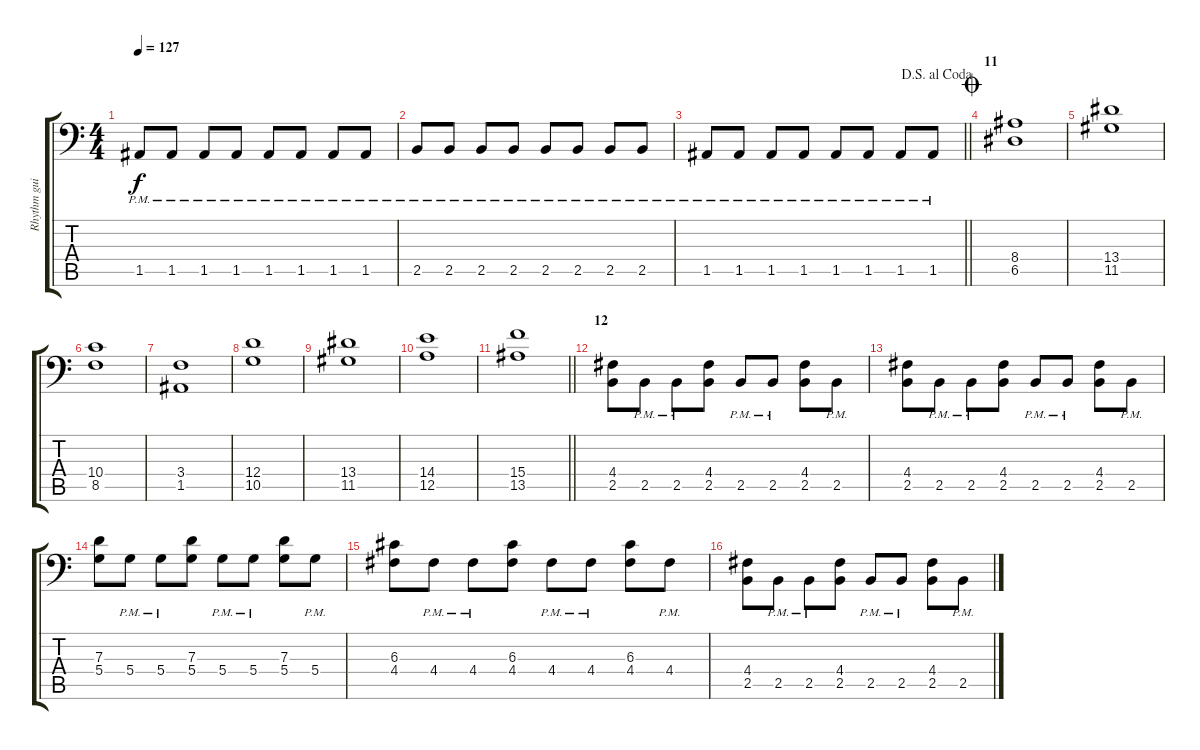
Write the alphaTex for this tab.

\track ("Rhythm guitar" "Rhythm gui") {instrument distortionguitar}
\staff {score tabs}
\tuning (E3 B2 G2 D2 A1 E1) {hide}
\ts (4 4)
\tempo 127
\clef f4
\ks c
1.5{pm}.8{dy f} 1.5{pm}.8 1.5{pm}.8 1.5{pm}.8 1.5{pm}.8 1.5{pm}.8 1.5{pm}.8 1.5{pm}.8 |
2.5{pm}.8 2.5{pm}.8 2.5{pm}.8 2.5{pm}.8 2.5{pm}.8 2.5{pm}.8 2.5{pm}.8 2.5{pm}.8 |
\jump dalsegnoalcoda
\barLineRight lightlight
1.5{pm}.8 1.5{pm}.8 1.5{pm}.8 1.5{pm}.8 1.5{pm}.8 1.5{pm}.8 1.5{pm}.8 1.5{pm}.8 |
\section ("" "11")
\jump coda
(8.4 6.5).1 |
(13.4 11.5).1 |
(10.4 8.5).1 |
(3.4 1.5).1 |
(12.4 10.5).1 |
(13.4 11.5).1 |
(14.4 12.5).1 |
\barLineRight lightlight
(15.4 13.5).1 |
\section ("" "12")
(4.4 2.5).8 2.5{pm}.8 2.5{pm}.8 (4.4 2.5).8 2.5{pm}.8 2.5{pm}.8 (4.4 2.5).8 2.5{pm}.8 |
(4.4 2.5).8 2.5{pm}.8 2.5{pm}.8 (4.4 2.5).8 2.5{pm}.8 2.5{pm}.8 (4.4 2.5).8 2.5{pm}.8 |
(7.3 5.4).8 5.4{pm}.8 5.4{pm}.8 (7.3 5.4).8 5.4{pm}.8 5.4{pm}.8 (7.3 5.4).8 5.4{pm}.8 |
(6.3 4.4).8 4.4{pm}.8 4.4{pm}.8 (6.3 4.4).8 4.4{pm}.8 4.4{pm}.8 (6.3 4.4).8 4.4{pm}.8 |
(4.4 2.5).8 2.5{pm}.8 2.5{pm}.8 (4.4 2.5).8 2.5{pm}.8 2.5{pm}.8 (4.4 2.5).8 2.5{pm}.8
